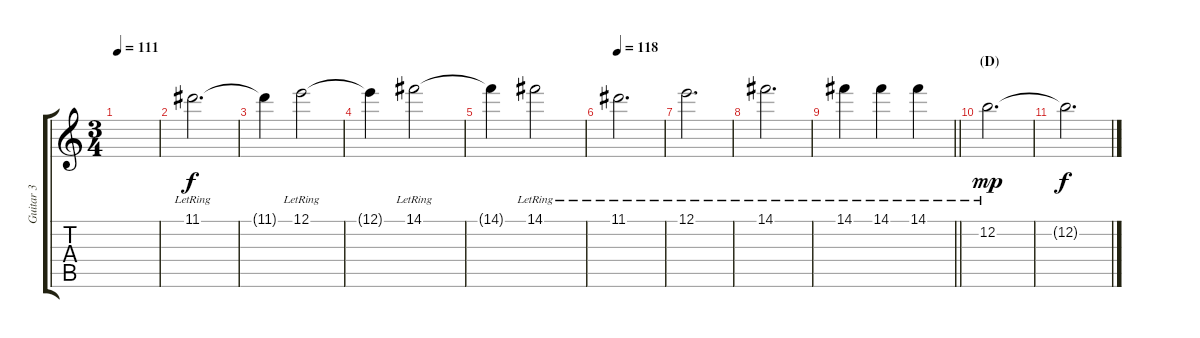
\track ("Guitar 3" "Guitar 3") {instrument electricguitarjazz}
\staff {score tabs}
\tuning (E4 B3 G3 D3 A2 E2) {hide}
\ts (3 4)
\tempo 111
\clef g2
\ks c
|
11.1{lr}.2{d} |
11.1{t}.4 12.1{lr}.2 |
12.1{t}.4 14.1{lr}.2 |
14.1{t}.4 14.1{lr}.2 |
\tempo 118
11.1{lr}.2{d} |
12.1{lr}.2{d} |
14.1{lr}.2{d} |
\barLineRight lightlight
14.1{lr}.4 14.1{lr}.4 14.1{lr}.4 |
\section ("" "(D)")
12.2{lr}.2{d dy mp} |
12.2{t}.2{d dy f}
